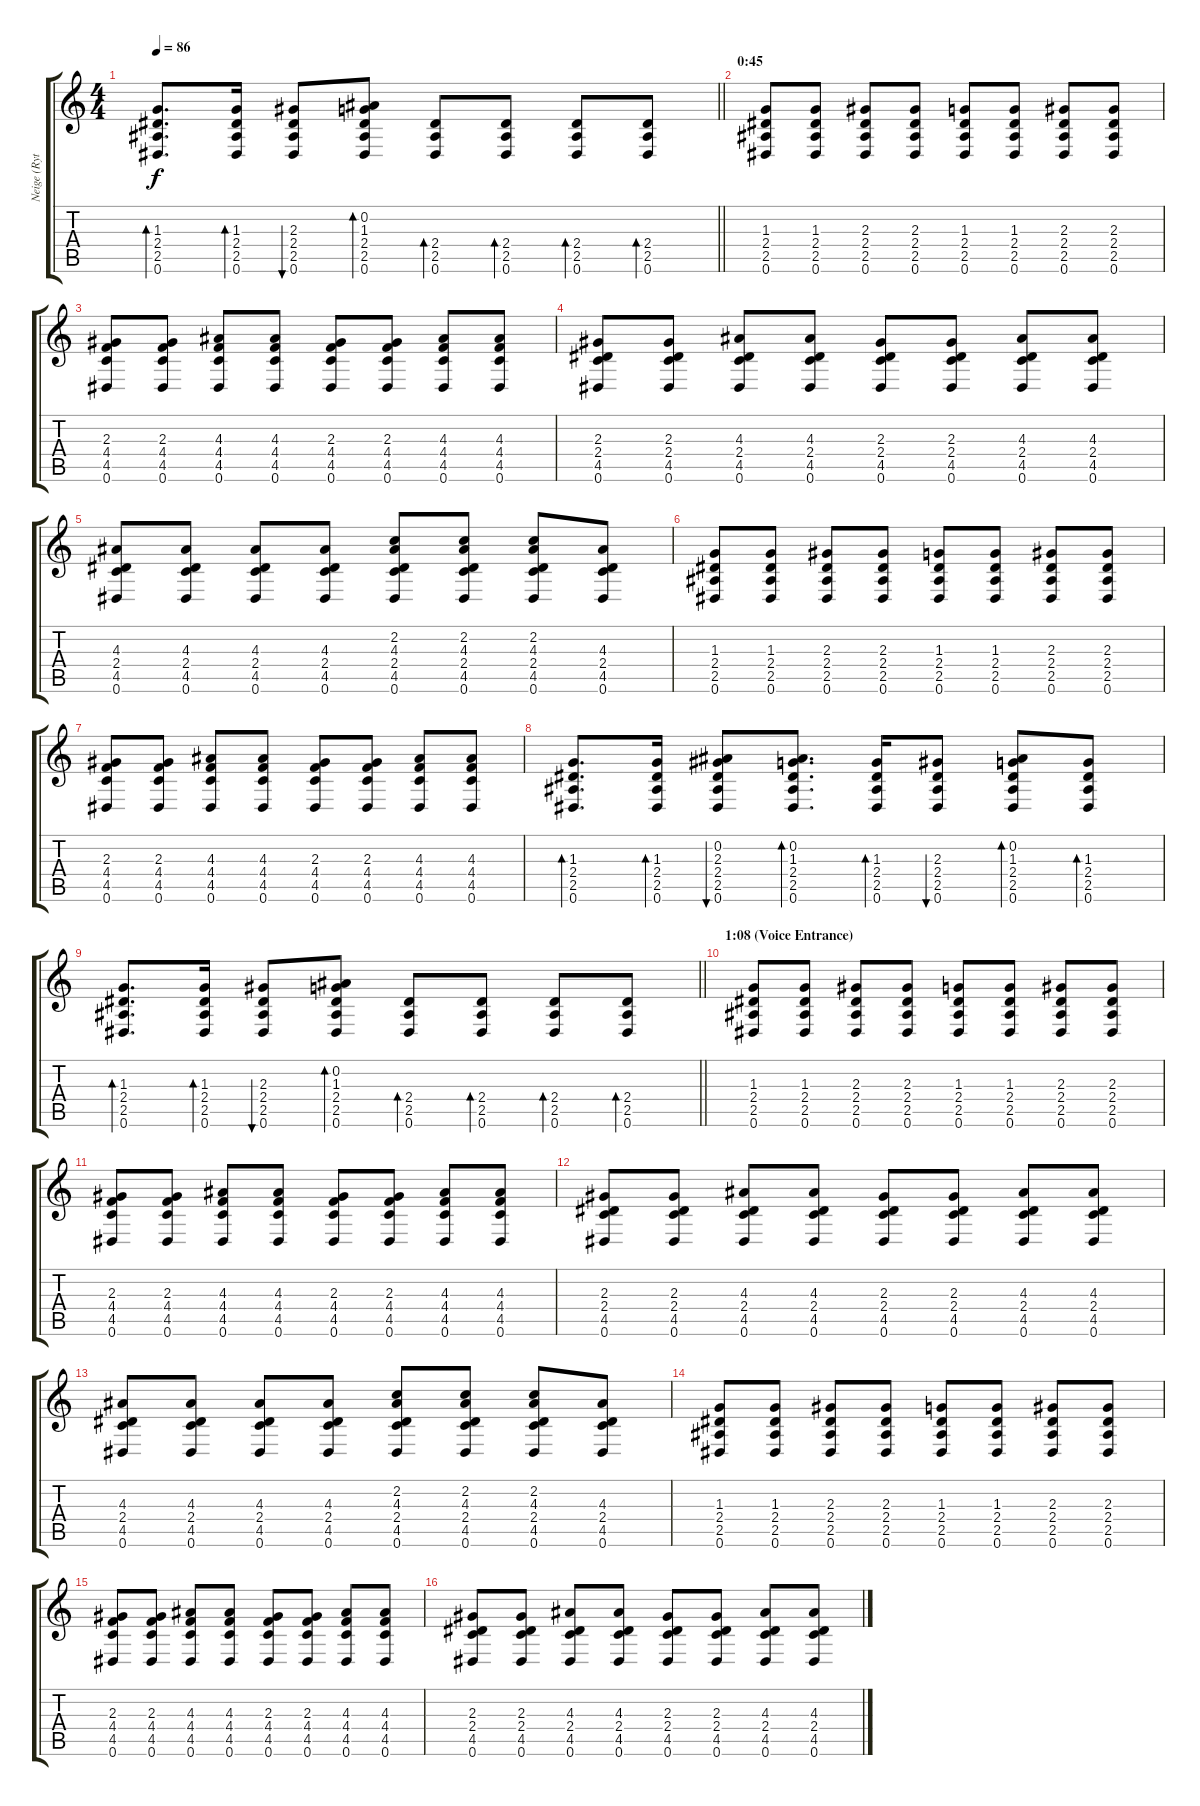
\track ("Neige (Rythm)" "Neige (Ryt") {instrument distortionguitar}
\staff {score tabs}
\tuning (Eb4 Bb3 Gb3 Db3 Ab2 Eb2) {hide}
\ts (4 4)
\tempo 86
\clef g2
\barLineRight lightlight
\ks c
(1.3 2.4 2.5 0.6).8{d bd 30 dy f} (1.3 2.4 2.5 0.6).16{bd 30} (2.3 2.4 2.5 0.6).8{bu 30} (0.2 1.3 2.4 2.5 0.6).8{bd 30} (2.4 2.5 0.6).8{bd 30} (2.4 2.5 0.6).8{bd 30} (2.4 2.5 0.6).8{bd 30} (2.4 2.5 0.6).8{bd 30} |
\section ("" "0:45")
(1.3 2.4 2.5 0.6).8{volume 14} (1.3 2.4 2.5 0.6).8 (2.3 2.4 2.5 0.6).8 (2.3 2.4 2.5 0.6).8 (1.3 2.4 2.5 0.6).8 (1.3 2.4 2.5 0.6).8 (2.3 2.4 2.5 0.6).8 (2.3 2.4 2.5 0.6).8 |
(2.3 4.4 4.5 0.6).8 (2.3 4.4 4.5 0.6).8 (4.3 4.4 4.5 0.6).8 (4.3 4.4 4.5 0.6).8 (2.3 4.4 4.5 0.6).8 (2.3 4.4 4.5 0.6).8 (4.3 4.4 4.5 0.6).8 (4.3 4.4 4.5 0.6).8 |
(2.3 2.4 4.5 0.6).8 (2.3 2.4 4.5 0.6).8 (4.3 2.4 4.5 0.6).8 (4.3 2.4 4.5 0.6).8 (2.3 2.4 4.5 0.6).8 (2.3 2.4 4.5 0.6).8 (4.3 2.4 4.5 0.6).8 (4.3 2.4 4.5 0.6).8 |
(4.3 2.4 4.5 0.6).8 (4.3 2.4 4.5 0.6).8 (4.3 2.4 4.5 0.6).8 (4.3 2.4 4.5 0.6).8 (2.2 4.3 2.4 4.5 0.6).8 (2.2 4.3 2.4 4.5 0.6).8 (2.2 4.3 2.4 4.5 0.6).8 (4.3 2.4 4.5 0.6).8 |
(1.3 2.4 2.5 0.6).8 (1.3 2.4 2.5 0.6).8 (2.3 2.4 2.5 0.6).8 (2.3 2.4 2.5 0.6).8 (1.3 2.4 2.5 0.6).8 (1.3 2.4 2.5 0.6).8 (2.3 2.4 2.5 0.6).8 (2.3 2.4 2.5 0.6).8 |
(2.3 4.4 4.5 0.6).8 (2.3 4.4 4.5 0.6).8 (4.3 4.4 4.5 0.6).8 (4.3 4.4 4.5 0.6).8 (2.3 4.4 4.5 0.6).8 (2.3 4.4 4.5 0.6).8 (4.3 4.4 4.5 0.6).8 (4.3 4.4 4.5 0.6).8 |
(1.3 2.4 2.5 0.6).8{d bd 60} (1.3 2.4 2.5 0.6).16{bd 30} (0.2 2.3 2.4 2.5 0.6).8{bu 30} (0.2 1.3 2.4 2.5 0.6).8{d bd 30} (1.3 2.4 2.5 0.6).16{bd 30} (2.3 2.4 2.5 0.6).8{bu 30} (0.2 1.3 2.4 2.5 0.6).8{bd 30} (1.3 2.4 2.5 0.6).8{bd 30} |
\barLineRight lightlight
(1.3 2.4 2.5 0.6).8{d bd 30} (1.3 2.4 2.5 0.6).16{bd 30} (2.3 2.4 2.5 0.6).8{bu 30} (0.2 1.3 2.4 2.5 0.6).8{bd 30} (2.4 2.5 0.6).8{bd 30} (2.4 2.5 0.6).8{bd 30} (2.4 2.5 0.6).8{bd 30} (2.4 2.5 0.6).8{bd 30} |
\section ("" "1:08 (Voice Entrance)")
(1.3 2.4 2.5 0.6).8{volume 15} (1.3 2.4 2.5 0.6).8 (2.3 2.4 2.5 0.6).8 (2.3 2.4 2.5 0.6).8 (1.3 2.4 2.5 0.6).8 (1.3 2.4 2.5 0.6).8 (2.3 2.4 2.5 0.6).8 (2.3 2.4 2.5 0.6).8 |
(2.3 4.4 4.5 0.6).8 (2.3 4.4 4.5 0.6).8 (4.3 4.4 4.5 0.6).8 (4.3 4.4 4.5 0.6).8 (2.3 4.4 4.5 0.6).8 (2.3 4.4 4.5 0.6).8 (4.3 4.4 4.5 0.6).8 (4.3 4.4 4.5 0.6).8 |
(2.3 2.4 4.5 0.6).8 (2.3 2.4 4.5 0.6).8 (4.3 2.4 4.5 0.6).8 (4.3 2.4 4.5 0.6).8 (2.3 2.4 4.5 0.6).8 (2.3 2.4 4.5 0.6).8 (4.3 2.4 4.5 0.6).8 (4.3 2.4 4.5 0.6).8 |
(4.3 2.4 4.5 0.6).8 (4.3 2.4 4.5 0.6).8 (4.3 2.4 4.5 0.6).8 (4.3 2.4 4.5 0.6).8 (2.2 4.3 2.4 4.5 0.6).8 (2.2 4.3 2.4 4.5 0.6).8 (2.2 4.3 2.4 4.5 0.6).8 (4.3 2.4 4.5 0.6).8 |
(1.3 2.4 2.5 0.6).8 (1.3 2.4 2.5 0.6).8 (2.3 2.4 2.5 0.6).8 (2.3 2.4 2.5 0.6).8 (1.3 2.4 2.5 0.6).8 (1.3 2.4 2.5 0.6).8 (2.3 2.4 2.5 0.6).8 (2.3 2.4 2.5 0.6).8 |
(2.3 4.4 4.5 0.6).8 (2.3 4.4 4.5 0.6).8 (4.3 4.4 4.5 0.6).8 (4.3 4.4 4.5 0.6).8 (2.3 4.4 4.5 0.6).8 (2.3 4.4 4.5 0.6).8 (4.3 4.4 4.5 0.6).8 (4.3 4.4 4.5 0.6).8 |
(2.3 2.4 4.5 0.6).8 (2.3 2.4 4.5 0.6).8 (4.3 2.4 4.5 0.6).8 (4.3 2.4 4.5 0.6).8 (2.3 2.4 4.5 0.6).8 (2.3 2.4 4.5 0.6).8 (4.3 2.4 4.5 0.6).8 (4.3 2.4 4.5 0.6).8
